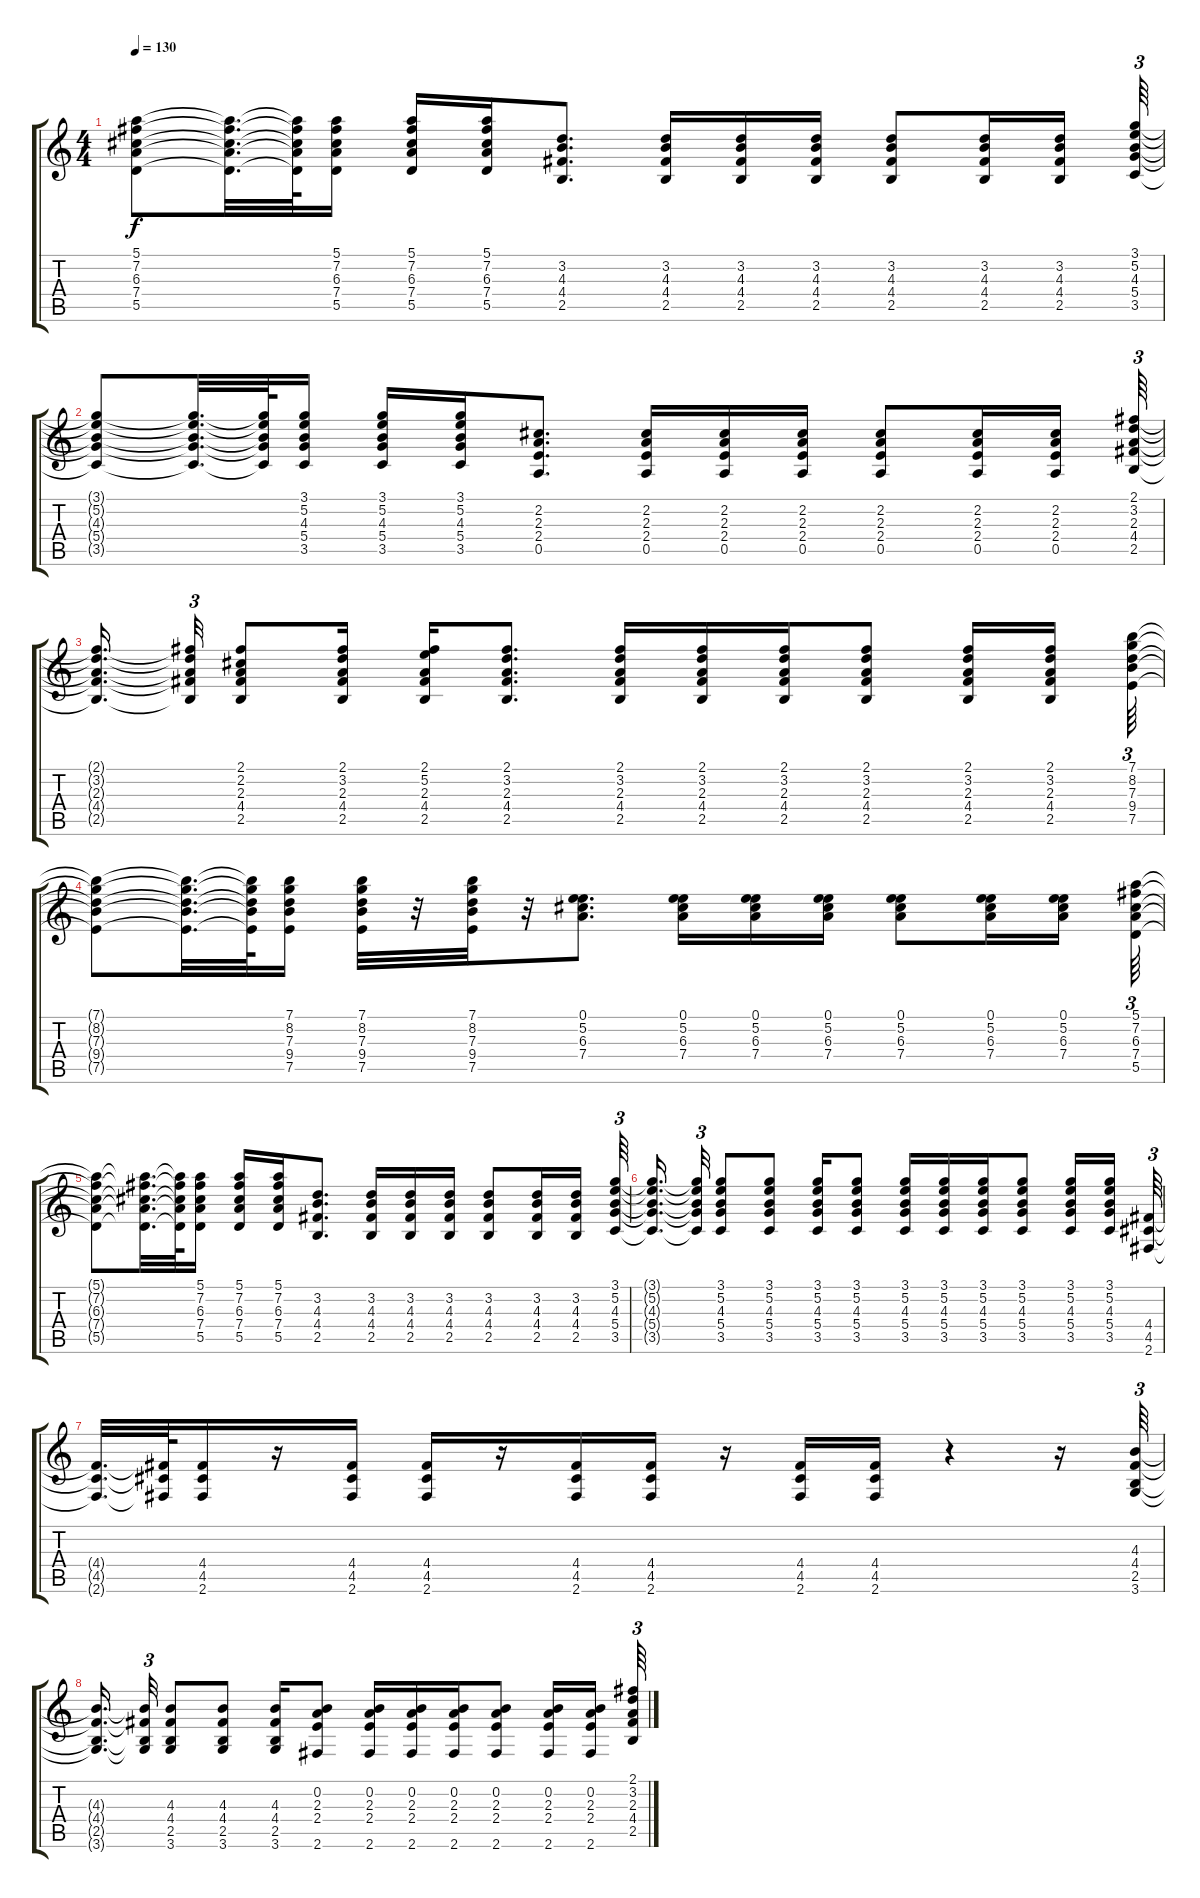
\track "" {instrument acousticguitarsteel}
\staff {score tabs}
\tuning (E4 B3 G3 D3 A2 E2) {hide}
\ts (4 4)
\tempo 130
\clef g2
\ks c
(5.1{t} 7.2{t} 6.3{t} 7.4{t} 5.5{t}).8{dy f} (5.1{t} 7.2{t} 6.3{t} 7.4{t} 5.5{t}).32{d} (5.1{t} 7.2{t} 6.3{t} 7.4{t} 5.5{t}).64 (5.1 7.2 6.3 7.4 5.5).16 (5.1 7.2 6.3 7.4 5.5).16 (5.1 7.2 6.3 7.4 5.5).16 (3.2 4.3 4.4 2.5).8{d} (3.2 4.3 4.4 2.5).16 (3.2 4.3 4.4 2.5).16 (3.2 4.3 4.4 2.5).16 (3.2 4.3 4.4 2.5).8 (3.2 4.3 4.4 2.5).16 (3.2 4.3 4.4 2.5).16 (3.1 5.2 4.3 5.4 3.5).64{tu (3 2)} |
(3.1{t} 5.2{t} 4.3{t} 5.4{t} 3.5{t}).8 (3.1{t} 5.2{t} 4.3{t} 5.4{t} 3.5{t}).32{d} (3.1{t} 5.2{t} 4.3{t} 5.4{t} 3.5{t}).64 (3.1 5.2 4.3 5.4 3.5).16 (3.1 5.2 4.3 5.4 3.5).16 (3.1 5.2 4.3 5.4 3.5).16 (2.2 2.3 2.4 0.5).8{d} (2.2 2.3 2.4 0.5).16 (2.2 2.3 2.4 0.5).16 (2.2 2.3 2.4 0.5).16 (2.2 2.3 2.4 0.5).8 (2.2 2.3 2.4 0.5).16 (2.2 2.3 2.4 0.5).16 (2.1 3.2 2.3 4.4 2.5).64{tu (3 2)} |
(2.1{t} 3.2{t} 2.3{t} 4.4{t} 2.5{t}).16{d} (2.1{t} 3.2{t} 2.3{t} 4.4{t} 2.5{t}).32{tu (3 2)} (2.1 2.2 2.3 4.4 2.5).8 (2.1 3.2 2.3 4.4 2.5).16 (2.1 5.2 2.3 4.4 2.5).16 (2.1 3.2 2.3 4.4 2.5).8{d} (2.1 3.2 2.3 4.4 2.5).16 (2.1 3.2 2.3 4.4 2.5).16 (2.1 3.2 2.3 4.4 2.5).16 (2.1 3.2 2.3 4.4 2.5).8 (2.1 3.2 2.3 4.4 2.5).16 (2.1 3.2 2.3 4.4 2.5).16 (7.1 8.2 7.3 9.4 7.5).64{tu (3 2)} |
(7.1{t} 8.2{t} 7.3{t} 9.4{t} 7.5{t}).8 (7.1{t} 8.2{t} 7.3{t} 9.4{t} 7.5{t}).32{d} (7.1{t} 8.2{t} 7.3{t} 9.4{t} 7.5{t}).64 (7.1 8.2 7.3 9.4 7.5).16 (7.1 8.2 7.3 9.4 7.5).32 r.32 (7.1 8.2 7.3 9.4 7.5).32 r.32 (0.1 5.2 6.3 7.4).8{d} (0.1 5.2 6.3 7.4).16 (0.1 5.2 6.3 7.4).16 (0.1 5.2 6.3 7.4).16 (0.1 5.2 6.3 7.4).8 (0.1 5.2 6.3 7.4).16 (0.1 5.2 6.3 7.4).16 (5.1 7.2 6.3 7.4 5.5).64{tu (3 2)} |
(5.1{t} 7.2{t} 6.3{t} 7.4{t} 5.5{t}).8 (5.1{t} 7.2{t} 6.3{t} 7.4{t} 5.5{t}).32{d} (5.1{t} 7.2{t} 6.3{t} 7.4{t} 5.5{t}).64 (5.1 7.2 6.3 7.4 5.5).16 (5.1 7.2 6.3 7.4 5.5).16 (5.1 7.2 6.3 7.4 5.5).16 (3.2 4.3 4.4 2.5).8{d} (3.2 4.3 4.4 2.5).16 (3.2 4.3 4.4 2.5).16 (3.2 4.3 4.4 2.5).16 (3.2 4.3 4.4 2.5).8 (3.2 4.3 4.4 2.5).16 (3.2 4.3 4.4 2.5).16 (3.1 5.2 4.3 5.4 3.5).64{tu (3 2)} |
(3.1{t} 5.2{t} 4.3{t} 5.4{t} 3.5{t}).16{d} (3.1{t} 5.2{t} 4.3{t} 5.4{t} 3.5{t}).32{tu (3 2)} (3.1 5.2 4.3 5.4 3.5).8 (3.1 5.2 4.3 5.4 3.5).8 (3.1 5.2 4.3 5.4 3.5).16 (3.1 5.2 4.3 5.4 3.5).8 (3.1 5.2 4.3 5.4 3.5).16 (3.1 5.2 4.3 5.4 3.5).16 (3.1 5.2 4.3 5.4 3.5).16 (3.1 5.2 4.3 5.4 3.5).8 (3.1 5.2 4.3 5.4 3.5).16 (3.1 5.2 4.3 5.4 3.5).16 (4.4 4.5 2.6).64{tu (3 2)} |
(4.4{t} 4.5{t} 2.6{t}).32{d} (4.4{t} 4.5{t} 2.6{t}).64 (4.4 4.5 2.6).16 r.16 (4.4 4.5 2.6).16 (4.4 4.5 2.6).16 r.16 (4.4 4.5 2.6).16 (4.4 4.5 2.6).16 r.16 (4.4 4.5 2.6).16 (4.4 4.5 2.6).16 r.4 r.16 (4.3 4.4 2.5 3.6).64{tu (3 2)} |
(4.3{t} 4.4{t} 2.5{t} 3.6{t}).16{d} (4.3{t} 4.4{t} 2.5{t} 3.6{t}).32{tu (3 2)} (4.3 4.4 2.5 3.6).8 (4.3 4.4 2.5 3.6).8 (4.3 4.4 2.5 3.6).16 (0.2 2.3 2.4 2.6).8 (0.2 2.3 2.4 2.6).16 (0.2 2.3 2.4 2.6).16 (0.2 2.3 2.4 2.6).16 (0.2 2.3 2.4 2.6).8 (0.2 2.3 2.4 2.6).16 (0.2 2.3 2.4 2.6).16 (2.1 3.2 2.3 4.4 2.5).64{tu (3 2)}
